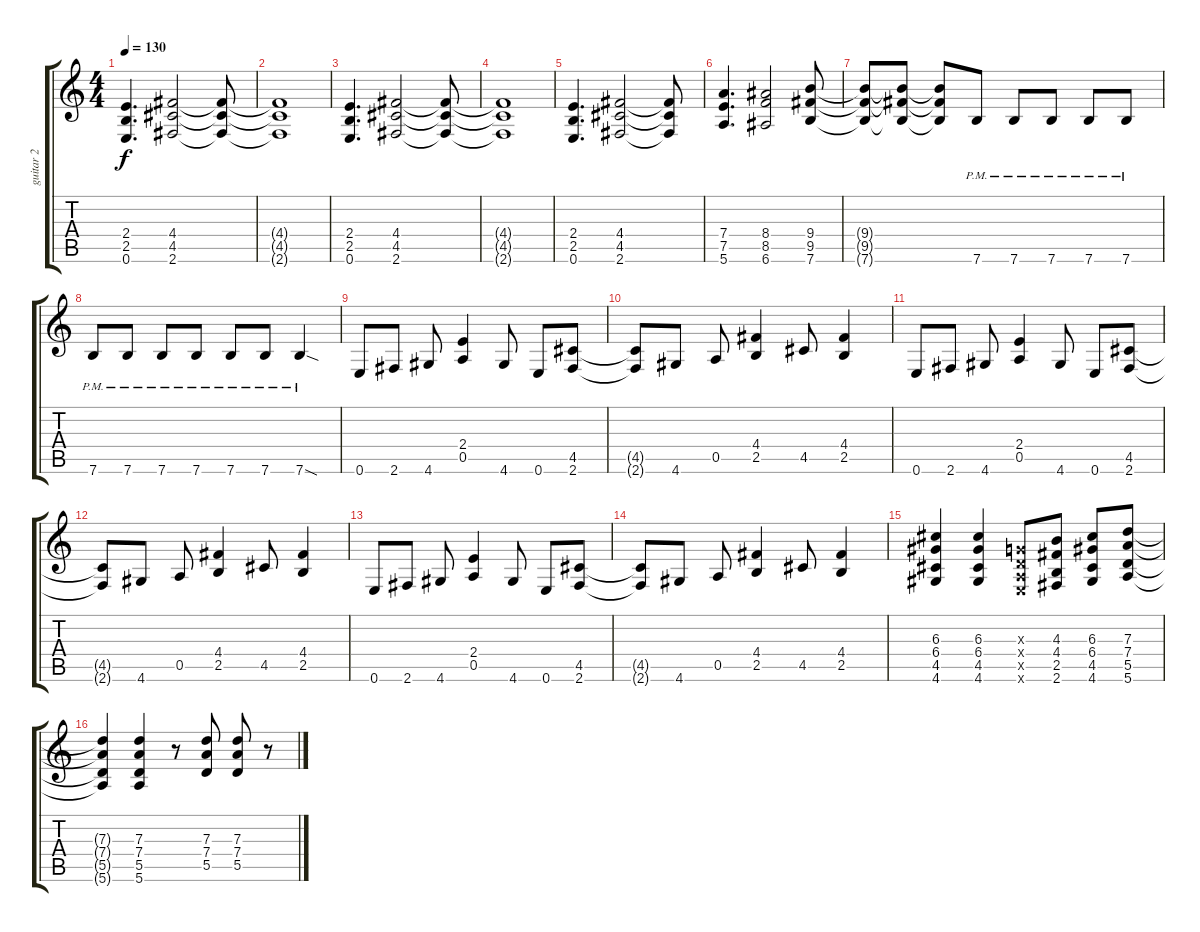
\track ("guitar 2" "guitar 2") {instrument distortionguitar}
\staff {score tabs}
\tuning (E4 B3 G3 D3 A2 E2) {hide}
\ts (4 4)
\tempo 130
\clef g2
\ks c
(2.4 2.5 0.6).4{d dy f} (4.4 4.5 2.6).2 (4.4{t} 4.5{t} 2.6{t}).8 |
(4.4{t} 4.5{t} 2.6{t}).1 |
(2.4 2.5 0.6).4{d} (4.4 4.5 2.6).2 (4.4{t} 4.5{t} 2.6{t}).8 |
(4.4{t} 4.5{t} 2.6{t}).1 |
(2.4 2.5 0.6).4{d} (4.4 4.5 2.6).2 (4.4{t} 4.5{t} 2.6{t}).8 |
(7.4 7.5 5.6).4{d} (8.4 8.5 6.6).2 (9.4 9.5 7.6).8 |
(9.4{t} 9.5{t} 7.6{t}).8 (9.4{t} 9.5{t} 7.6{t}).8 (9.4{t} 9.5{t} 7.6{t}).8 7.6{pm}.8 7.6{pm}.8 7.6{pm}.8 7.6{pm}.8 7.6{pm}.8 |
7.6{pm}.8 7.6{pm}.8 7.6{pm}.8 7.6{pm}.8 7.6{pm}.8 7.6{pm}.8 7.6{sod pm}.4 |
0.6.8 2.6.8 4.6.8 (2.4 0.5).4 4.6.8 0.6.8 (4.5 2.6).8 |
(4.5{t} 2.6{t}).8 4.6.8 0.5.8 (4.4 2.5).4 4.5.8 (4.4 2.5).4 |
0.6.8 2.6.8 4.6.8 (2.4 0.5).4 4.6.8 0.6.8 (4.5 2.6).8 |
(4.5{t} 2.6{t}).8 4.6.8 0.5.8 (4.4 2.5).4 4.5.8 (4.4 2.5).4 |
0.6.8 2.6.8 4.6.8 (2.4 0.5).4 4.6.8 0.6.8 (4.5 2.6).8 |
(4.5{t} 2.6{t}).8 4.6.8 0.5.8 (4.4 2.5).4 4.5.8 (4.4 2.5).4 |
(6.3 6.4 4.5 4.6).4 (6.3 6.4 4.5 4.6).4 (0.3{x} 0.4{x} 0.5{x} 0.6{x}).8 (4.3 4.4 2.5 2.6).8 (6.3 6.4 4.5 4.6).8 (7.3 7.4 5.5 5.6).8 |
(7.3{t} 7.4{t} 5.5{t} 5.6{t}).4 (7.3 7.4 5.5 5.6).4 r.8 (7.3 7.4 5.5).8 (7.3 7.4 5.5).8 r.8
